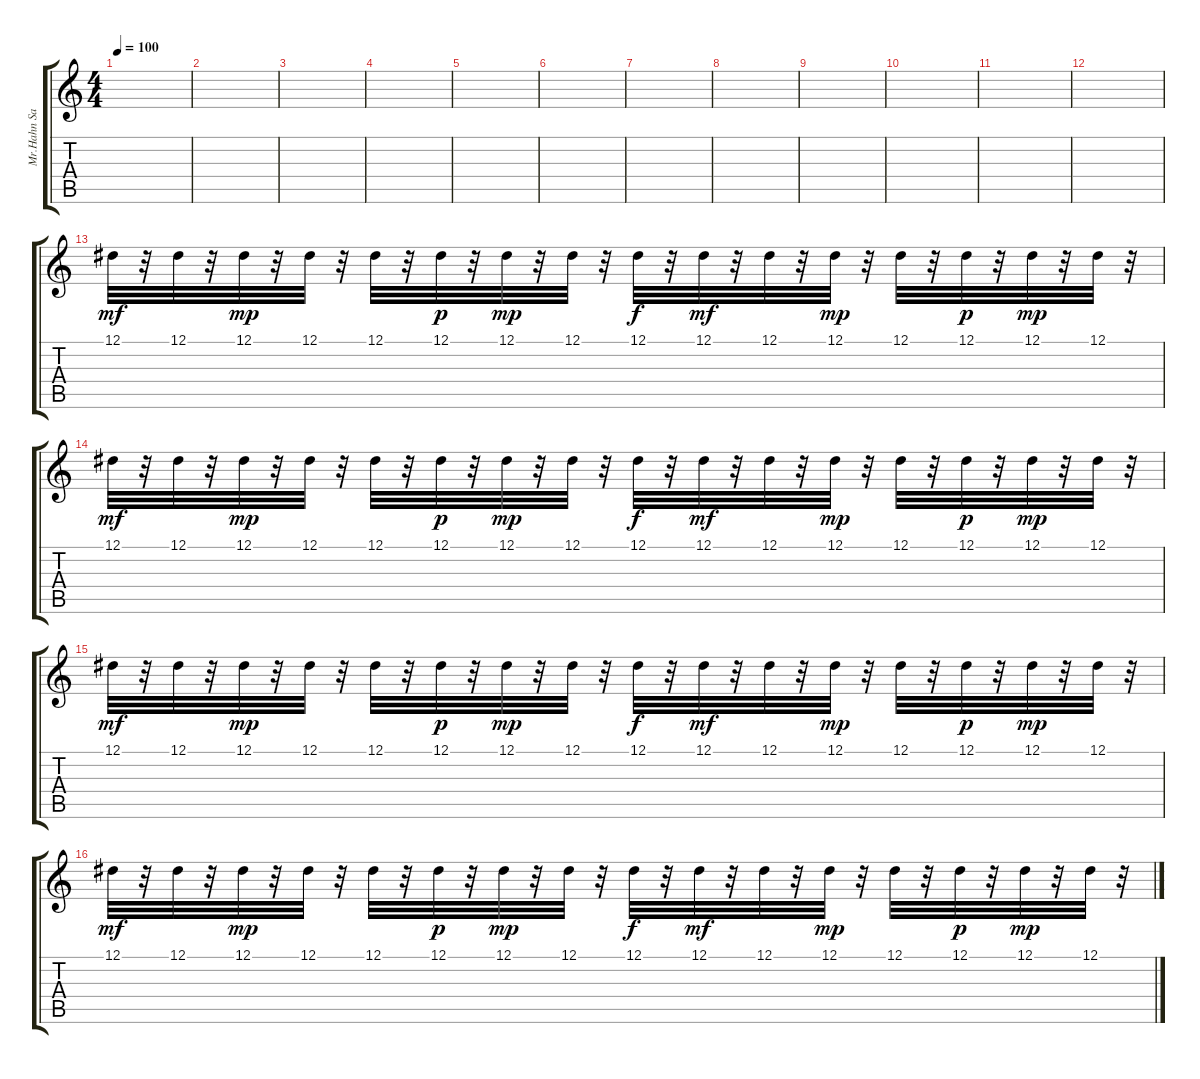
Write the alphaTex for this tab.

\track ("Mr.Hahn Sampler1" "Mr.Hahn Sa") {instrument lead5charang}
\staff {score tabs}
\tuning (Eb4 Bb3 Gb3 Db3 Ab2 Db2) {hide}
\ts (4 4)
\tempo 100
\clef g2
\ks c
|
|
|
|
|
|
|
|
|
|
|
|
12.1.32{dy mf volume 15 balance 16} r.32 12.1.32 r.32 12.1.32{dy mp} r.32 12.1.32 r.32 12.1.32 r.32 12.1.32{dy p} r.32 12.1.32{dy mp} r.32 12.1.32 r.32 12.1.32{dy f} r.32 12.1.32{dy mf} r.32 12.1.32 r.32 12.1.32{dy mp} r.32 12.1.32 r.32 12.1.32{dy p} r.32 12.1.32{dy mp} r.32 12.1.32 r.32 |
12.1.32{dy mf balance 0} r.32 12.1.32 r.32 12.1.32{dy mp} r.32 12.1.32 r.32 12.1.32 r.32 12.1.32{dy p} r.32 12.1.32{dy mp} r.32 12.1.32 r.32 12.1.32{dy f} r.32 12.1.32{dy mf} r.32 12.1.32 r.32 12.1.32{dy mp} r.32 12.1.32 r.32 12.1.32{dy p} r.32 12.1.32{dy mp} r.32 12.1.32 r.32 |
12.1.32{dy mf volume 15 balance 16} r.32 12.1.32 r.32 12.1.32{dy mp} r.32 12.1.32 r.32 12.1.32 r.32 12.1.32{dy p} r.32 12.1.32{dy mp} r.32 12.1.32 r.32 12.1.32{dy f} r.32 12.1.32{dy mf} r.32 12.1.32 r.32 12.1.32{dy mp} r.32 12.1.32 r.32 12.1.32{dy p} r.32 12.1.32{dy mp} r.32 12.1.32 r.32 |
12.1.32{dy mf balance 0} r.32 12.1.32 r.32 12.1.32{dy mp} r.32 12.1.32 r.32 12.1.32 r.32 12.1.32{dy p} r.32 12.1.32{dy mp} r.32 12.1.32 r.32 12.1.32{dy f} r.32 12.1.32{dy mf} r.32 12.1.32 r.32 12.1.32{dy mp} r.32 12.1.32 r.32 12.1.32{dy p} r.32 12.1.32{dy mp} r.32 12.1.32 r.32
